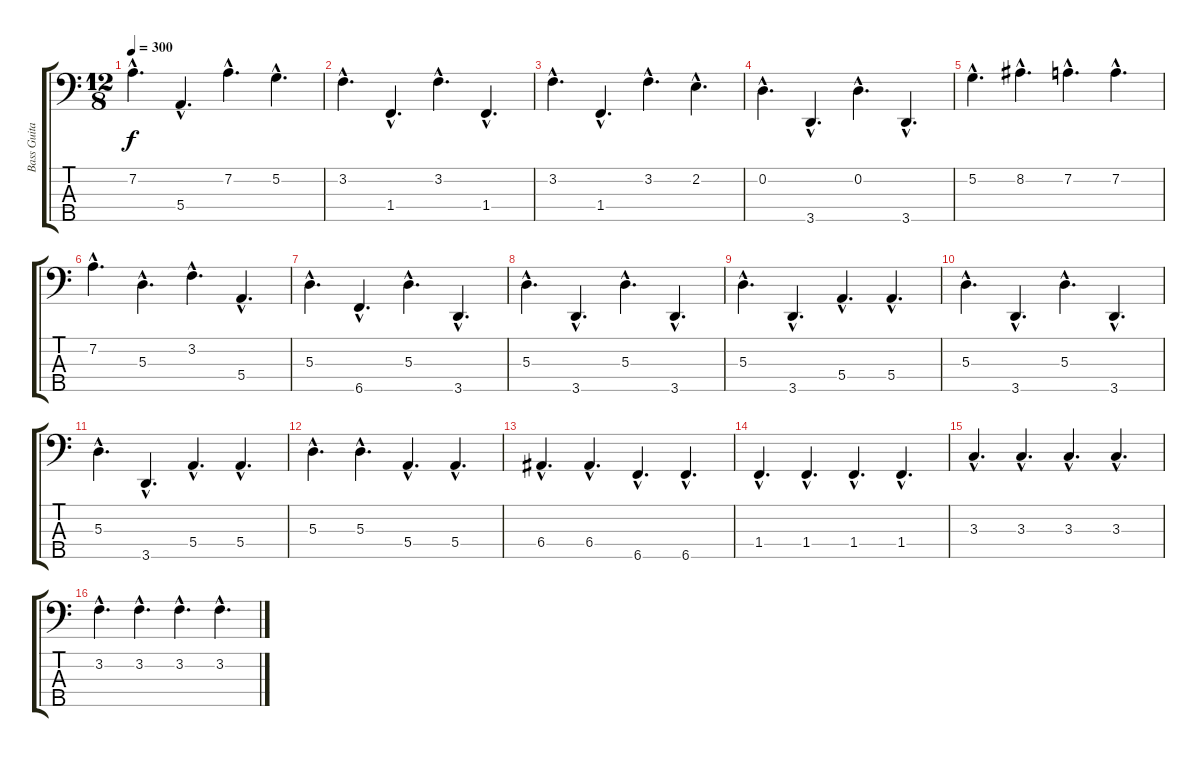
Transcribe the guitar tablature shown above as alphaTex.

\track ("Bass Guitar" "Bass Guita") {instrument electricbassfinger}
\staff {score tabs}
\tuning (G2 D2 A1 E1 B0) {hide}
\ts (12 8)
\tempo 300
\clef f4
\ks c
7.2{hac}.4{d dy f} 5.4{hac}.4{d} 7.2{hac}.4{d} 5.2{hac}.4{d} |
3.2{hac}.4{d} 1.4{hac}.4{d} 3.2{hac}.4{d} 1.4{hac}.4{d} |
3.2{hac}.4{d} 1.4{hac}.4{d} 3.2{hac}.4{d} 2.2{hac}.4{d} |
0.2{hac}.4{d} 3.5{hac}.4{d} 0.2{hac}.4{d} 3.5{hac}.4{d} |
5.2{hac}.4{d} 8.2{hac}.4{d} 7.2{hac}.4{d} 7.2{hac}.4{d} |
7.2{hac}.4{d} 5.3{hac}.4{d} 3.2{hac}.4{d} 5.4{hac}.4{d} |
5.3{hac}.4{d} 6.5{hac}.4{d} 5.3{hac}.4{d} 3.5{hac}.4{d} |
5.3{hac}.4{d} 3.5{hac}.4{d} 5.3{hac}.4{d} 3.5{hac}.4{d} |
5.3{hac}.4{d} 3.5{hac}.4{d} 5.4{hac}.4{d} 5.4{hac}.4{d} |
5.3{hac}.4{d} 3.5{hac}.4{d} 5.3{hac}.4{d} 3.5{hac}.4{d} |
5.3{hac}.4{d} 3.5{hac}.4{d} 5.4{hac}.4{d} 5.4{hac}.4{d} |
5.3{hac}.4{d} 5.3{hac}.4{d} 5.4{hac}.4{d} 5.4{hac}.4{d} |
6.4{hac}.4{d} 6.4{hac}.4{d} 6.5{hac}.4{d} 6.5{hac}.4{d} |
1.4{hac}.4{d} 1.4{hac}.4{d} 1.4{hac}.4{d} 1.4{hac}.4{d} |
3.3{hac}.4{d} 3.3{hac}.4{d} 3.3{hac}.4{d} 3.3{hac}.4{d} |
3.2{hac}.4{d} 3.2{hac}.4{d} 3.2{hac}.4{d} 3.2{hac}.4{d}
